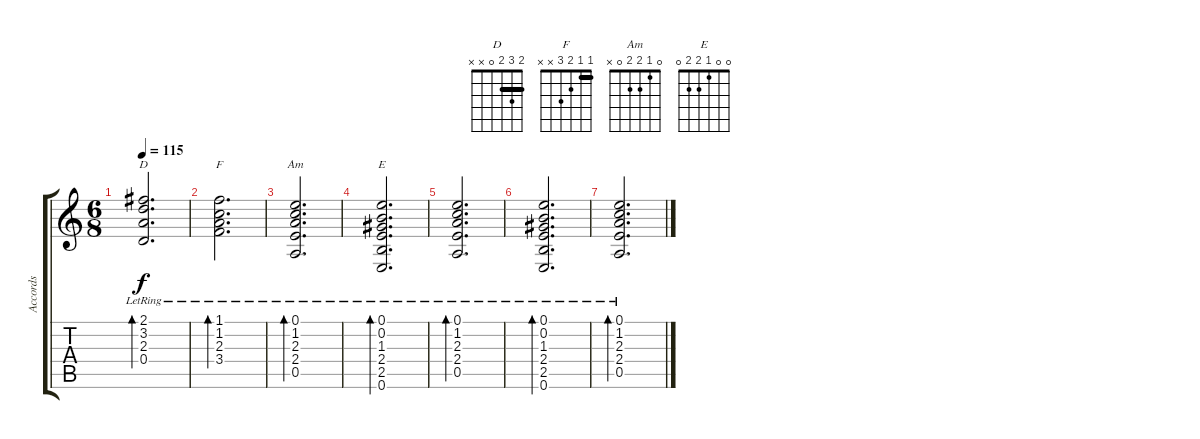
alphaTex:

\track ("Accords" "Accords") {instrument acousticguitarnylon}
\staff {score tabs}
\tuning (E4 B3 G3 D3 A2 E2) {hide}
\chord ("D" 2 3 2 0 x x) {barre 2}
\chord ("F" 1 1 2 3 x x) {barre 1}
\chord ("Am" 0 1 2 2 0 x)
\chord ("E" 0 0 1 2 2 0)
\ts (6 8)
\tempo 115
\clef g2
\ks c
(2.1{lr} 3.2{lr} 2.3{lr} 0.4{lr}).2{d bd 120 ch "D" dy f} |
(1.1{lr} 1.2{lr} 2.3{lr} 3.4{lr}).2{d bd 120 ch "F"} |
(0.1{lr} 1.2{lr} 2.3{lr} 2.4{lr} 0.5{lr}).2{d bd 120 ch "Am"} |
(0.1{lr} 0.2{lr} 1.3{lr} 2.4{lr} 2.5{lr} 0.6{lr}).2{d bd 120 ch "E"} |
(0.1{lr} 1.2{lr} 2.3{lr} 2.4{lr} 0.5{lr}).2{d bd 120} |
(0.1{lr} 0.2{lr} 1.3{lr} 2.4{lr} 2.5{lr} 0.6{lr}).2{d bd 120} |
(0.1{lr} 1.2{lr} 2.3{lr} 2.4{lr} 0.5{lr}).2{d bd 120}
